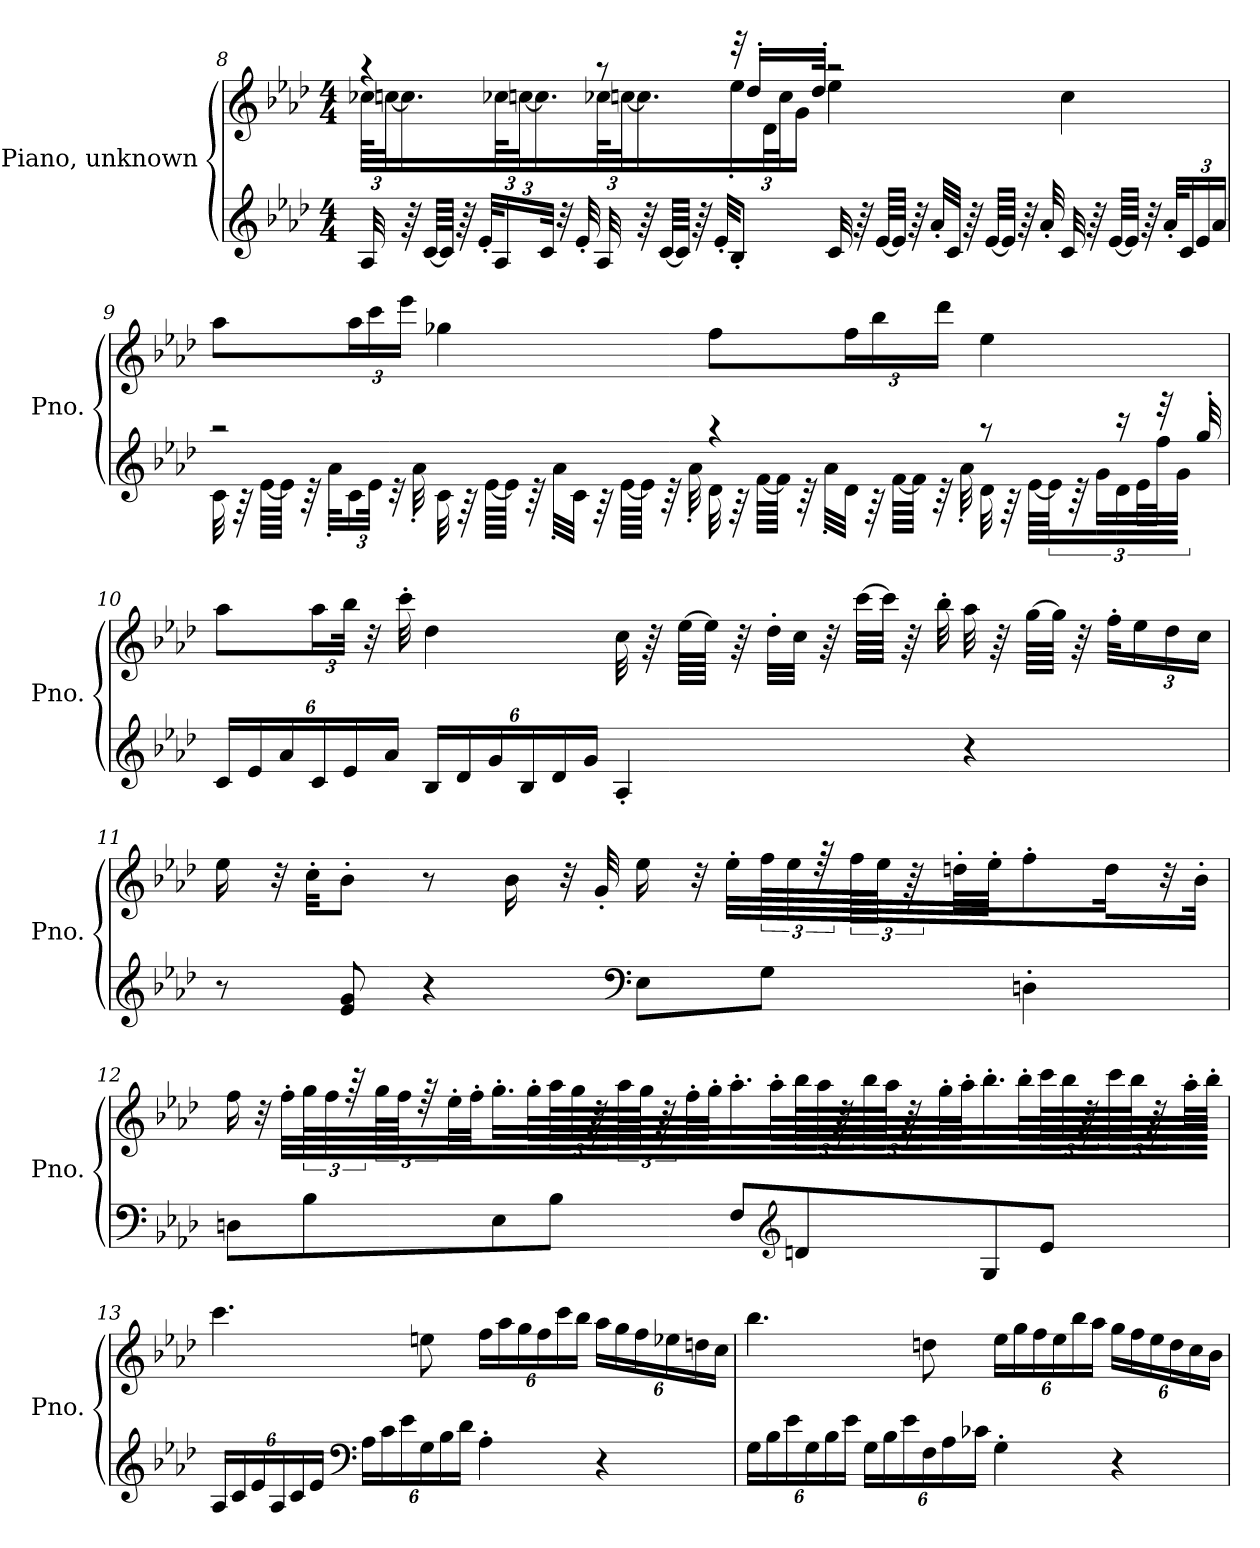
**kern	**kern
*part1	*part1
*staff2	*staff1
*I"Piano, unknown	*
*I'Pno.	*
!!LO:LB:g=z
*clefG2	*clefG2
*k[b-e-a-d-]	*k[b-e-a-d-]
*M4/4	*M4/4
=8	=8
*	*^
*	*	*Xbrackettup
32A-/	4r	96cc-X\KLLL
.	.	[48ccn\J
64r	.	16.cc\]
[64c/LLLL	.	.
64c/JJJJ]	.	.
64r	.	.
32e-'/KLL	.	.
*Xbrackettup	*	*
24A-/	.	96cc-X\KL
.	.	[48ccn\J
.	.	16.cc\]
48c/JJk	.	.
32r	.	.
32e-'/	.	.
32A-/	8r	96cc-X\KL
.	.	[48ccn\J
64r	.	16.cc\]
[64c/LLLL	.	.
64c/JJJJ]	.	.
64r	.	.
32e-'/KKL	.	.
8B-'/J	32r	24ee-'\
.	16dd-'/LL	.
.	.	48d-\L
.	.	48cc\J
.	.	24g\JJ
.	32dd-'/JJk	.
32c/	2r	4ee-\
64r	.	.
[64e-/LLLL	.	.
64e-/JJJJ]	.	.
64r	.	.
32a-'/LLL	.	.
32c/JJJ	.	.
64r	.	.
[64e-/LLLL	.	.
64e-/JJJJ]	.	.
64r	.	.
32a-'/	.	.
32c/	.	4cc\
64r	.	.
[64e-/LLLL	.	.
64e-/JJJJ]	.	.
64r	.	.
32a-'/KLL	.	.
24c/	.	.
24e-/	.	.
24a-/JJ	.	.
*	*v	*v
!!LO:PB:g=z
=9	=9
*^	*
2r	32c\	8aa-\L
.	64r	.
.	[64e-\LLLL	.
.	64e-\JJJJ]	.
.	64r	.
.	32a-'\KLL	.
.	24c\	24aa-\L
.	48e-\JJk	24ccc\
.	32r	.
.	.	24eee-\JJ
.	32a-'\	.
.	32c\	4gg-X\
.	64r	.
.	[64e-\LLLL	.
.	64e-\JJJJ]	.
.	64r	.
.	32a-'\LLL	.
.	32c\JJJ	.
.	64r	.
.	[64e-\LLLL	.
.	64e-\JJJJ]	.
.	64r	.
.	32a-'\	.
4r	32d-\	8ff\L
.	64r	.
.	[64f\LLLL	.
.	64f\JJJJ]	.
.	64r	.
.	32a-'\LLL	.
.	32d-\JJJ	24ff\L
.	64r	.
.	.	24bb-\
.	[64f\LLLL	.
.	64f\JJJJ]	.
.	64r	.
.	.	24ddd-\JJ
.	32a-'\	.
8r	32d-\	4ee-\
.	64r	.
.	[64e-\LLLL	.
*	*brackettup	*
.	96e-\JJJJ]	.
.	96r	.
.	24g\LL	.
*	*Xbrackettup	*
16r	24d-\	.
.	48e-\L	.
32r	48ff\J	.
.	24g\JJ	.
32gg'/	.	.
*v	*v	*
!!LO:LB:g=z
=10	=10
24c/LL	8aa-\L
24e-/	.
24a-/	.
24c/	24aa-\L
24e-/	48bb-\JJk
.	32r
24a-/JJ	.
.	32ccc'\
24B-/LL	4dd-\
24d-/	.
24g/	.
24B-/	.
24d-/	.
24g/JJ	.
4A-'/	32cc\
.	64r
.	[64ee-\LLLL
.	64ee-\JJJJ]
.	64r
.	32dd-'\LLL
.	32cc\JJJ
.	64r
.	[64ccc\LLLL
.	64ccc\JJJJ]
.	64r
.	32bb-'\
4r	32aa-\
.	64r
.	[64gg\LLLL
.	64gg\JJJJ]
.	64r
.	32ff'\KLL
.	24ee-\
.	24dd-\
.	24cc\JJ
!!LO:LB:g=z
=11	=11
8r	16ee-\
.	32r
.	32cc'\KKL
8e-/ 8g/	8b-'\J
4r	8r
.	16b-\
.	32r
.	32g'/
*clefF4	*
8E-\L	16ee-\
.	32r
.	32ee-'\LLL
*	*brackettup
8G\J	96ff\L
.	96ee-\JJJJ
.	96r
.	96ff\LLLL
.	96ee-\JJJJ
.	96r
.	32ddn'\LLL
.	32ee-'\JJ
4Dn'\	8ff'\
.	16dd\Jk
.	32r
.	32b-'\
!!LO:LB:g=z
=12	=12
8Dn\L	16ff\
.	32r
.	32ff'\LLL
8B-\	96gg\L
.	96ff\JJJJ
.	96r
.	96gg\LLLL
.	96ff\JJJJ
.	96r
.	32ee-'\LLL
.	32ff'\JJJ
8E-\	16.gg'\LL
.	32gg'\L
8B-\J	96aa-\L
.	96gg\JJJJ
.	96r
.	96aa-\LLLL
.	96gg\JJJJ
.	96r
.	32ff'\LLL
.	32gg'\JJJ
8F/L	16.aa-'\LL
.	32aa-'\L
*clefG2	*
8dn/	96bb-\L
.	96aa-\JJJJ
.	96r
.	96bb-\LLLL
.	96aa-\JJJJ
.	96r
.	32gg'\LLL
.	32aa-'\JJJ
8G/	16.bb-'\LL
.	32bb-'\L
8e-/J	96ccc\L
.	96bb-\JJJJ
.	96r
.	96ccc\LLLL
.	96bb-\JJJJ
.	96r
.	32aa-'\LLL
.	32bb-'\JJJ
!!LO:LB:g=z
=13	=13
24A-/LL	4.ccc\
24c/	.
24e-/	.
24A-/	.
24c/	.
24e-/JJ	.
*clefF4	*
24A-\LL	.
24c\	.
24e-\	.
24G\	8een\
24B-\	.
24d-\JJ	.
*	*Xbrackettup
4A-'\	24ff\LL
.	24aa-\
.	24gg\
.	24ff\
.	24ccc\
.	24bb-\JJ
4r	24aa-\LL
.	24gg\
.	24ff\
.	24ee-X\
.	24ddn\
.	24cc\JJ
!!LO:LB:g=z
=14	=14
24G\LL	4.bb-\
24B-\	.
24e-\	.
24G\	.
24B-\	.
24e-\JJ	.
24G\LL	.
24B-\	.
24e-\	.
24F\	8ddn\
24A-\	.
24c-X\JJ	.
4G'\	24ee-\LL
.	24gg\
.	24ff\
.	24ee-\
.	24bb-\
.	24aa-\JJ
4r	24gg\LL
.	24ff\
.	24ee-\
.	24dd\
.	24cc\
.	24b-\JJ
=	=
*-	*-
